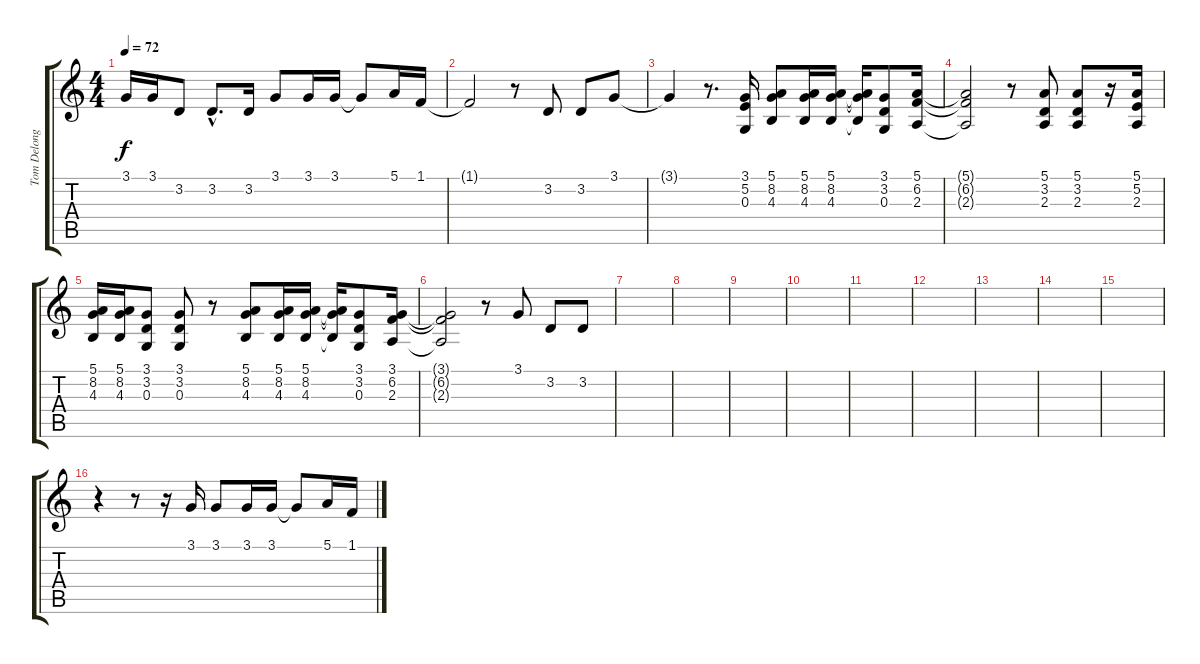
\track ("Tom Delong (Lyrics)" "Tom Delong") {instrument electricgrandpiano}
\staff {score tabs}
\tuning (E4 B3 G3 D3 A2 E2) {hide}
\ts (4 4)
\tempo 72
\clef g2
\ks c
3.1.16{dy f} 3.1.16 3.2.8 3.2{hac}.8{d} 3.2.16 3.1.8 3.1.16 3.1.16 3.1{t}.8 5.1.16 1.1.16 |
1.1{t}.2 r.8 3.2.8 3.2.8 3.1.8 |
3.1{t}.4 r.8{d} (3.1 5.2 0.3).16 (5.1 8.2 4.3).8 (5.1 8.2 4.3).16 (5.1 8.2 4.3).16 (5.1{t} 8.2{t} 4.3{t}).16 (3.1 3.2 0.3).8 (5.1 6.2 2.3).16 |
(5.1{t} 6.2{t} 2.3{t}).2 r.8 (5.1 3.2 2.3).8 (5.1 3.2 2.3).8 r.16 (5.1 5.2 2.3).16 |
(5.1 8.2 4.3).16 (5.1 8.2 4.3).16 (3.1 3.2 0.3).8 (3.1 3.2 0.3).8 r.8 (5.1 8.2 4.3).8 (5.1 8.2 4.3).16 (5.1 8.2 4.3).16 (5.1{t} 8.2{t} 4.3{t}).16 (3.1 3.2 0.3).8 (3.1 6.2 2.3).16 |
(3.1{t} 6.2{t} 2.3{t}).2 r.8 3.1.8 3.2.8 3.2.8 |
|
|
|
|
|
|
|
|
|
r.4 r.8 r.16 3.1.16 3.1.8 3.1.16 3.1.16 3.1{t}.8 5.1.16 1.1.16
